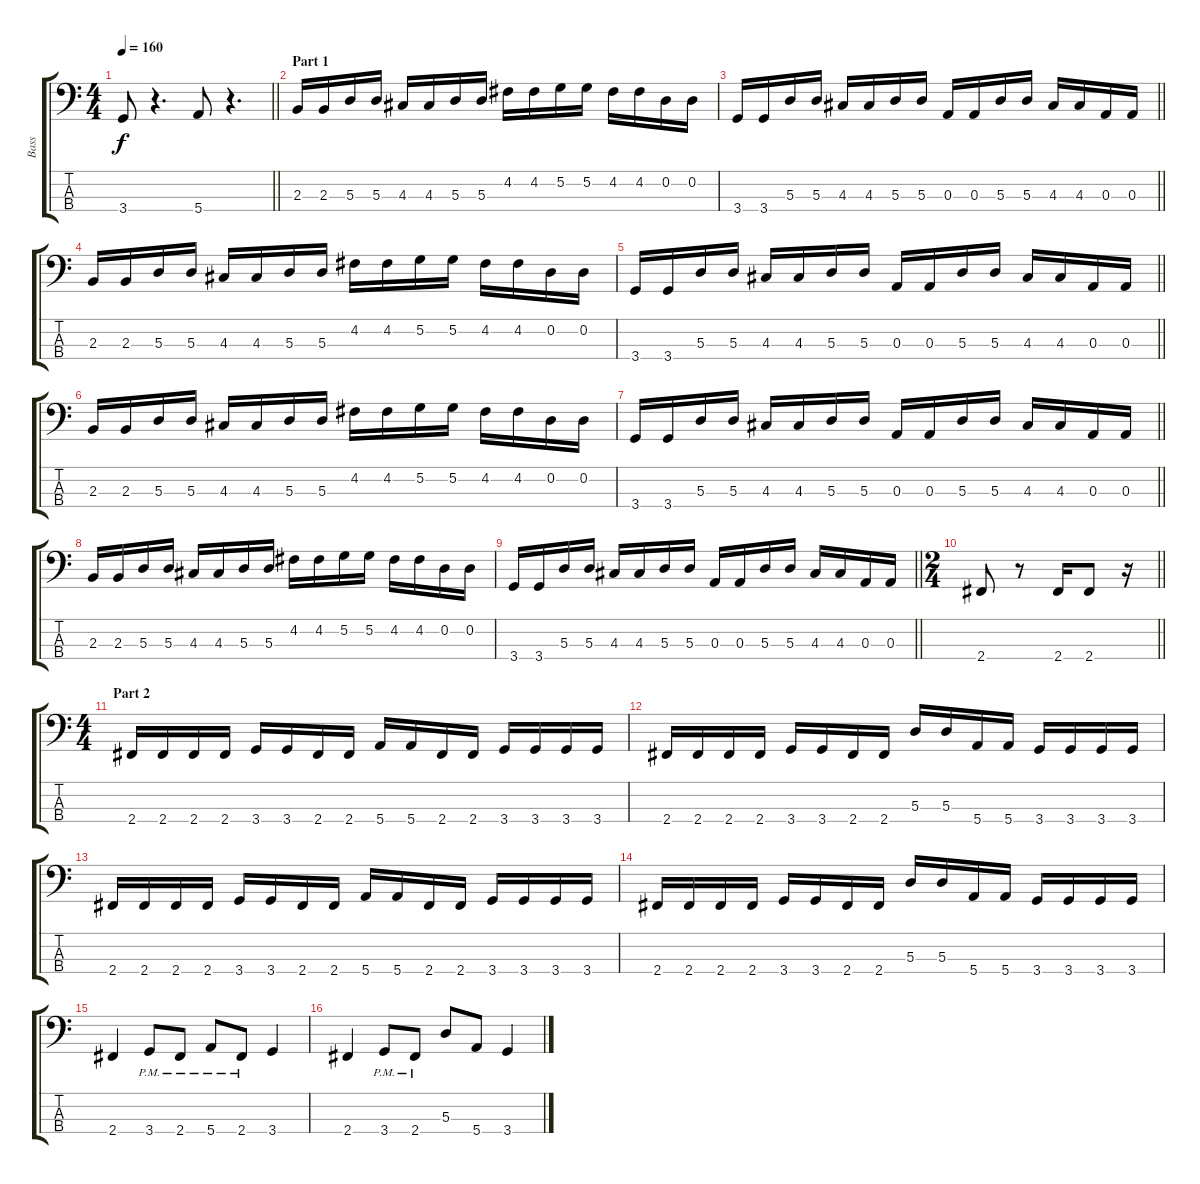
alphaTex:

\track ("Bass" "Bass") {instrument electricbasspick}
\staff {score tabs}
\tuning (G2 D2 A1 E1) {hide}
\ts (4 4)
\tempo 160
\clef f4
\barLineRight lightlight
\ks c
3.4.8{dy f} r.4{d} 5.4.8 r.4{d} |
\section ("" "Part 1")
2.3.16 2.3.16 5.3.16 5.3.16 4.3.16 4.3.16 5.3.16 5.3.16 4.2.16 4.2.16 5.2.16 5.2.16 4.2.16 4.2.16 0.2.16 0.2.16 |
\barLineRight lightlight
3.4.16 3.4.16 5.3.16 5.3.16 4.3.16 4.3.16 5.3.16 5.3.16 0.3.16 0.3.16 5.3.16 5.3.16 4.3.16 4.3.16 0.3.16 0.3.16 |
2.3.16 2.3.16 5.3.16 5.3.16 4.3.16 4.3.16 5.3.16 5.3.16 4.2.16 4.2.16 5.2.16 5.2.16 4.2.16 4.2.16 0.2.16 0.2.16 |
\barLineRight lightlight
3.4.16 3.4.16 5.3.16 5.3.16 4.3.16 4.3.16 5.3.16 5.3.16 0.3.16 0.3.16 5.3.16 5.3.16 4.3.16 4.3.16 0.3.16 0.3.16 |
2.3.16 2.3.16 5.3.16 5.3.16 4.3.16 4.3.16 5.3.16 5.3.16 4.2.16 4.2.16 5.2.16 5.2.16 4.2.16 4.2.16 0.2.16 0.2.16 |
\barLineRight lightlight
3.4.16 3.4.16 5.3.16 5.3.16 4.3.16 4.3.16 5.3.16 5.3.16 0.3.16 0.3.16 5.3.16 5.3.16 4.3.16 4.3.16 0.3.16 0.3.16 |
2.3.16 2.3.16 5.3.16 5.3.16 4.3.16 4.3.16 5.3.16 5.3.16 4.2.16 4.2.16 5.2.16 5.2.16 4.2.16 4.2.16 0.2.16 0.2.16 |
\barLineRight lightlight
3.4.16 3.4.16 5.3.16 5.3.16 4.3.16 4.3.16 5.3.16 5.3.16 0.3.16 0.3.16 5.3.16 5.3.16 4.3.16 4.3.16 0.3.16 0.3.16 |
\ts (2 4)
\barLineRight lightlight
2.4.8 r.8 2.4.16 2.4.8 r.16 |
\ts (4 4)
\section ("" "Part 2")
2.4.16 2.4.16 2.4.16 2.4.16 3.4.16 3.4.16 2.4.16 2.4.16 5.4.16 5.4.16 2.4.16 2.4.16 3.4.16 3.4.16 3.4.16 3.4.16 |
2.4.16 2.4.16 2.4.16 2.4.16 3.4.16 3.4.16 2.4.16 2.4.16 5.3.16 5.3.16 5.4.16 5.4.16 3.4.16 3.4.16 3.4.16 3.4.16 |
2.4.16 2.4.16 2.4.16 2.4.16 3.4.16 3.4.16 2.4.16 2.4.16 5.4.16 5.4.16 2.4.16 2.4.16 3.4.16 3.4.16 3.4.16 3.4.16 |
2.4.16 2.4.16 2.4.16 2.4.16 3.4.16 3.4.16 2.4.16 2.4.16 5.3.16 5.3.16 5.4.16 5.4.16 3.4.16 3.4.16 3.4.16 3.4.16 |
2.4.4 3.4{pm}.8 2.4{pm}.8 5.4{pm}.8 2.4{pm}.8 3.4.4 |
2.4.4 3.4{pm}.8 2.4{pm}.8 5.3.8 5.4.8 3.4.4
